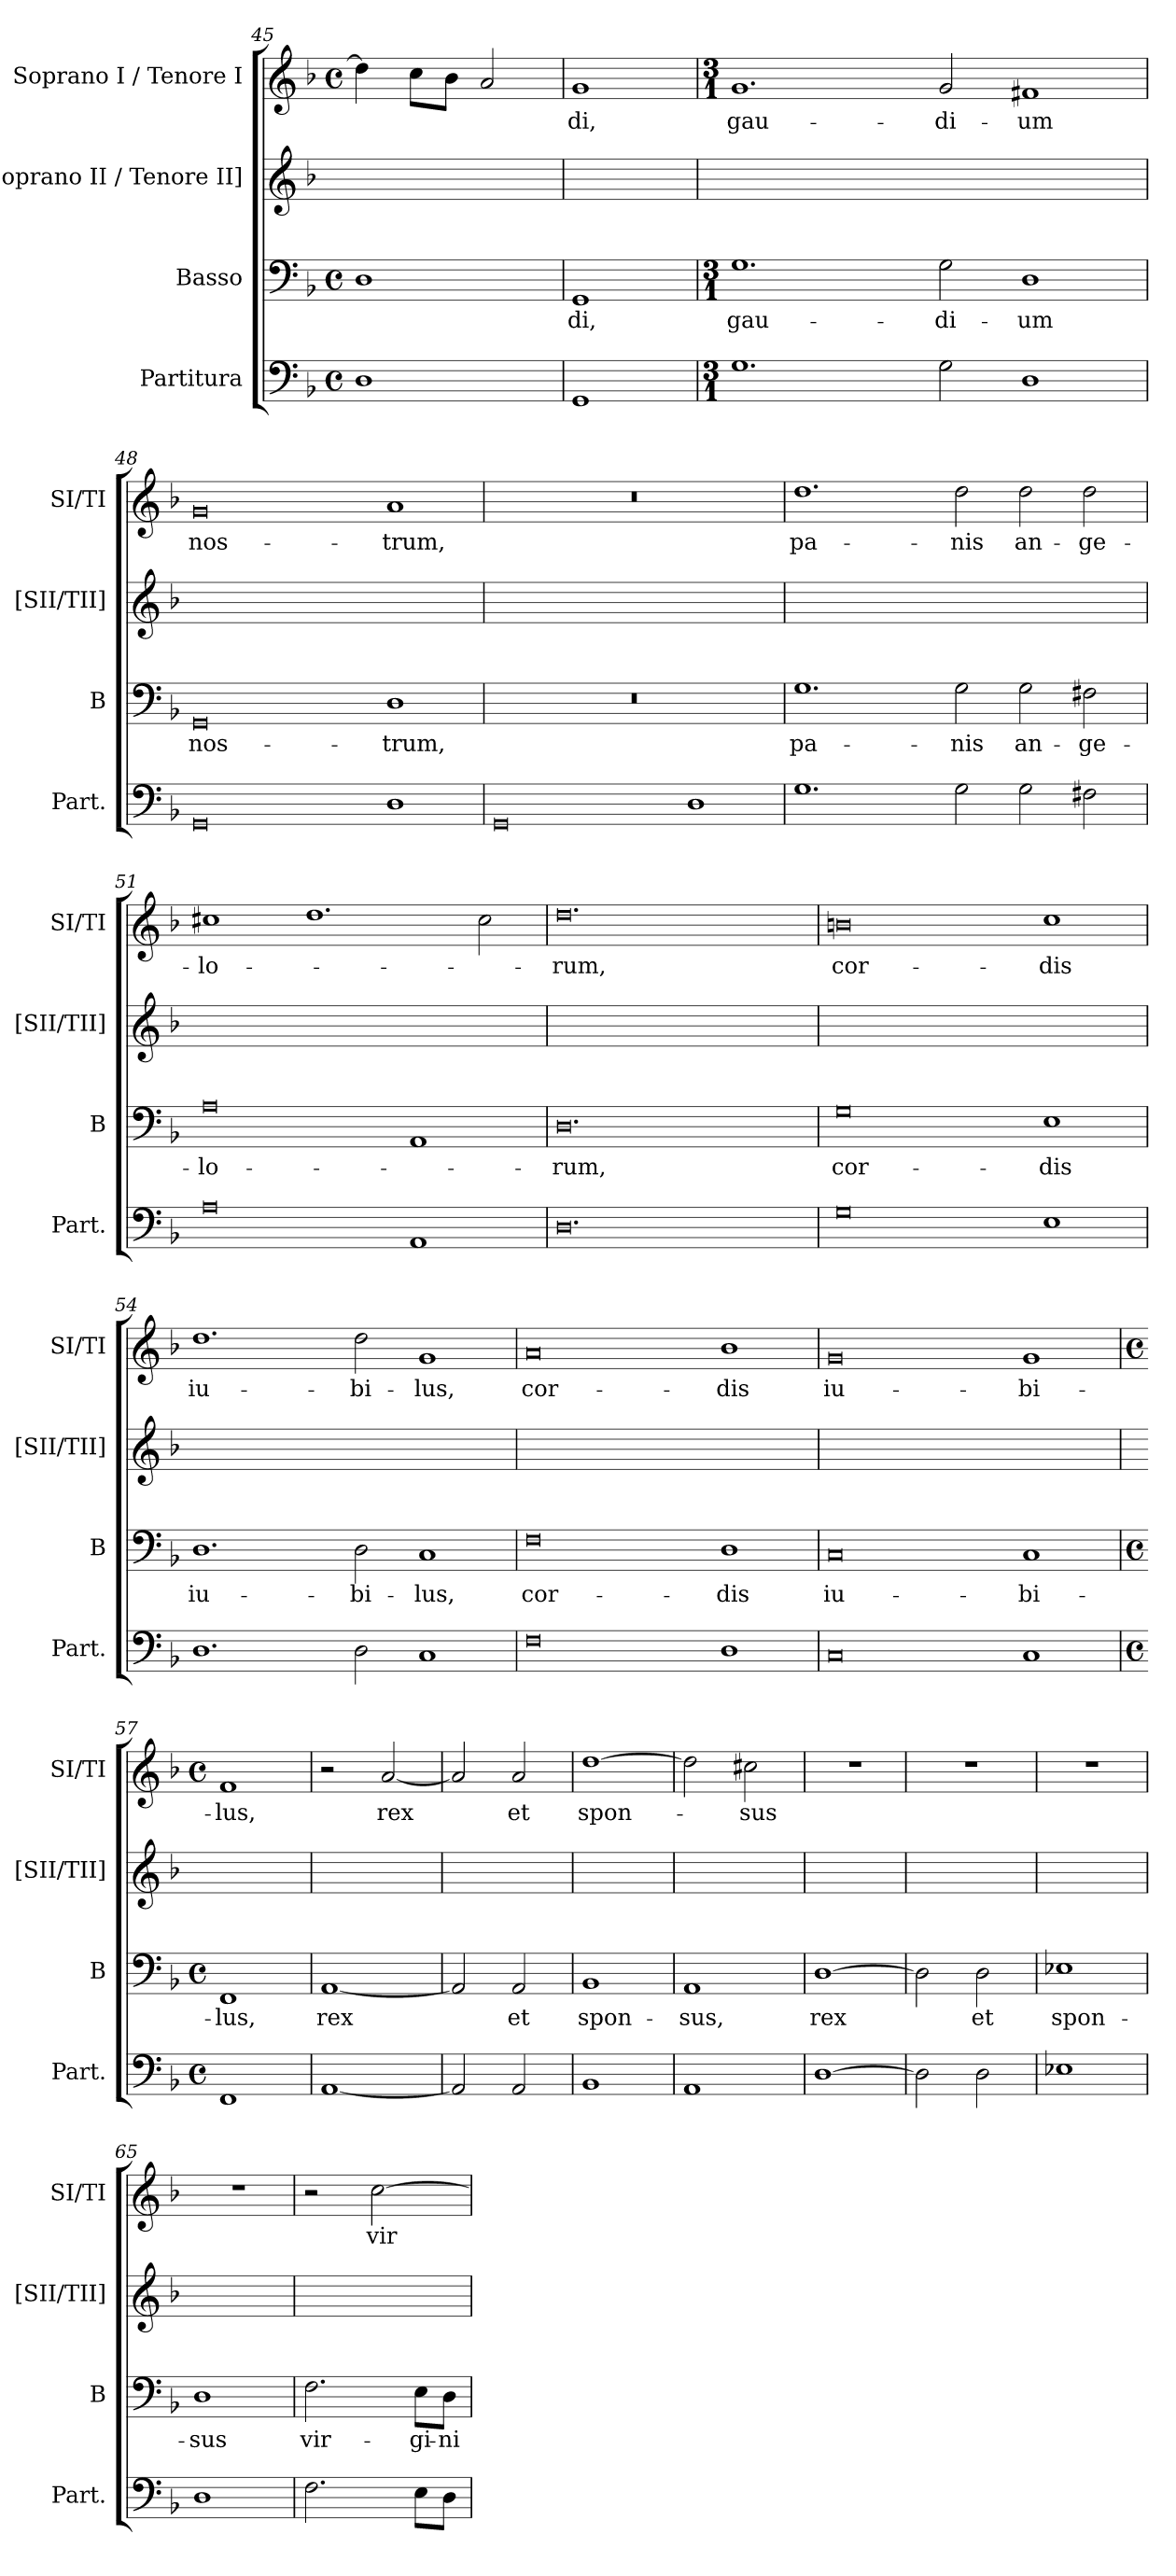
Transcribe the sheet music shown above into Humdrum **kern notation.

**kern	**kern	**text	**kern	**kern	**text
*part4	*part3	*part3	*part2	*part1	*part1
*staff4	*staff3	*staff3	*staff2	*staff1	*staff1
*I"Partitura	*I"Basso	*	*I"[Soprano II / Tenore II]	*I"Soprano I / Tenore I	*
*I'Part.	*I'B	*	*I'[SII/TII]	*I'SI/TI	*
*clefF4	*clefF4	*	*clefG2	*clefG2	*
*k[b-]	*k[b-]	*	*k[b-]	*k[b-]	*
*M4/4	*M4/4	*	*	*M4/4	*
*met(c)	*met(c)	*	*	*met(c)	*
=45	=45	=45	=45	=45	=45
1D	1D	.	1ryy	4dd\]	.
.	.	.	.	8cc\L	.
.	.	.	.	8b-\J	.
.	.	.	.	2a/	.
=46	=46	=46	=46	=46	=46
!	!	!LO:LY:b	!	!	!LO:LY:b
1GG	1GG	-di,	1ryy	1g	-di,
=47	=47	=47	=47	=47	=47
*M3/1	*M3/1	*	*	*M3/1	*
*	*	*	*	*MM480	*
!	!	!LO:LY:b	!	!	!LO:LY:b
1.G	1.G	gau-	1ryy	1.g	gau-
.	.	.	0ryy	.	.
!	!	!LO:LY:b	!	!	!LO:LY:b
2G\	2G\	-di-	.	2g/	-di-
!	!	!LO:LY:b	!	!	!LO:LY:b
1D	1D	-um	.	1f#X	-um
=48	=48	=48	=48	=48	=48
!	!	!LO:LY:b	!	!	!LO:LY:b
0GG	0GG	nos-	1ryy	0g	nos-
.	.	.	0ryy	.	.
!	!	!LO:LY:b	!	!	!LO:LY:b
1D	1D	-trum,	.	1a	-trum,
=49	=49	=49	=49	=49	=49
0GG	0.r	.	1ryy	0.r	.
.	.	.	0ryy	.	.
1D	.	.	.	.	.
=50	=50	=50	=50	=50	=50
!	!	!LO:LY:b	!	!	!LO:LY:b
1.G	1.G	pa-	1ryy	1.dd	pa-
.	.	.	0ryy	.	.
!	!	!LO:LY:b	!	!	!LO:LY:b
2G\	2G\	-nis	.	2dd\	-nis
!	!	!LO:LY:b	!	!	!LO:LY:b
2G\	2G\	an-	.	2dd\	an-
!	!	!LO:LY:b	!	!	!LO:LY:b
2F#X\	2F#X\	-ge-	.	2dd\	-ge-
=51	=51	=51	=51	=51	=51
!	!	!LO:LY:b	!	!	!LO:LY:b
0A	0A	-lo-	1ryy	1cc#X	-lo-
.	.	.	0ryy	1.dd	.
1AA	1AA	.	.	.	.
.	.	.	.	2cc#\	.
=52	=52	=52	=52	=52	=52
!	!	!LO:LY:b	!	!	!LO:LY:b
0.D	0.D	-rum,	1ryy	0.dd	-rum,
.	.	.	0ryy	.	.
=53	=53	=53	=53	=53	=53
!	!	!LO:LY:b	!	!	!LO:LY:b
0G	0G	cor-	1ryy	0bn	cor-
.	.	.	0ryy	.	.
!	!	!LO:LY:b	!	!	!LO:LY:b
1E	1E	-dis	.	1cc	-dis
=54	=54	=54	=54	=54	=54
!	!	!LO:LY:b	!	!	!LO:LY:b
1.D	1.D	iu-	1ryy	1.dd	iu-
.	.	.	0ryy	.	.
!	!	!LO:LY:b	!	!	!LO:LY:b
2D\	2D\	-bi-	.	2dd\	-bi-
!	!	!LO:LY:b	!	!	!LO:LY:b
1C	1C	-lus,	.	1g	-lus,
=55	=55	=55	=55	=55	=55
!	!	!LO:LY:b	!	!	!LO:LY:b
0F	0F	cor-	1ryy	0a	cor-
.	.	.	0ryy	.	.
!	!	!LO:LY:b	!	!	!LO:LY:b
1D	1D	-dis	.	1b-	-dis
=56	=56	=56	=56	=56	=56
!	!	!LO:LY:b	!	!	!LO:LY:b
0C	0C	iu-	1ryy	0g	iu-
.	.	.	0ryy	.	.
!	!	!LO:LY:b	!	!	!LO:LY:b
1C	1C	-bi-	.	1g	-bi-
=57	=57	=57	=57	=57	=57
*M4/4	*M4/4	*	*	*M4/4	*
*met(c)	*met(c)	*	*	*met(c)	*
*	*	*	*	*MM120	*
!	!	!LO:LY:b	!	!	!LO:LY:b
1FF	1FF	-lus,	1ryy	1f	-lus,
=58	=58	=58	=58	=58	=58
!	!	!LO:LY:b	!	!	!
[1AA	[1AA	rex	1ryy	2r	.
!	!	!	!	!	!LO:LY:b
.	.	.	.	[2a/	rex
=59	=59	=59	=59	=59	=59
2AA/]	2AA/]	.	1ryy	2a/]	.
!	!	!LO:LY:b	!	!	!LO:LY:b
2AA/	2AA/	et	.	2a/	et
=60	=60	=60	=60	=60	=60
!	!	!LO:LY:b	!	!	!LO:LY:b
1BB-	1BB-	spon-	1ryy	[1dd	spon-
=61	=61	=61	=61	=61	=61
!	!	!LO:LY:b	!	!	!
1AA	1AA	-sus,	1ryy	2dd\]	.
!	!	!	!	!	!LO:LY:b
.	.	.	.	2cc#X\	-sus
=62	=62	=62	=62	=62	=62
!	!	!LO:LY:b	!	!	!
[1D	[1D	rex	1ryy	1r	.
=63	=63	=63	=63	=63	=63
2D\]	2D\]	.	1ryy	1r	.
!	!	!LO:LY:b	!	!	!
2D\	2D\	et	.	.	.
=64	=64	=64	=64	=64	=64
!	!	!LO:LY:b	!	!	!
1E-X	1E-X	spon-	1ryy	1r	.
=65	=65	=65	=65	=65	=65
!	!	!LO:LY:b	!	!	!
1D	1D	-sus	1ryy	1r	.
=66	=66	=66	=66	=66	=66
!	!	!LO:LY:b	!	!	!
2.F\	2.F\	vir-	1ryy	2r	.
!	!	!	!	!	!LO:LY:b
.	.	.	.	[2cc\	vir-
!	!	!LO:LY:b	!	!	!
8E\L	8E\L	-gi-	.	.	.
!	!	!LO:LY:b	!	!	!
8D\J	8D\J	-ni-	.	.	.
=	=	=	=	=	=
*-	*-	*-	*-	*-	*-
